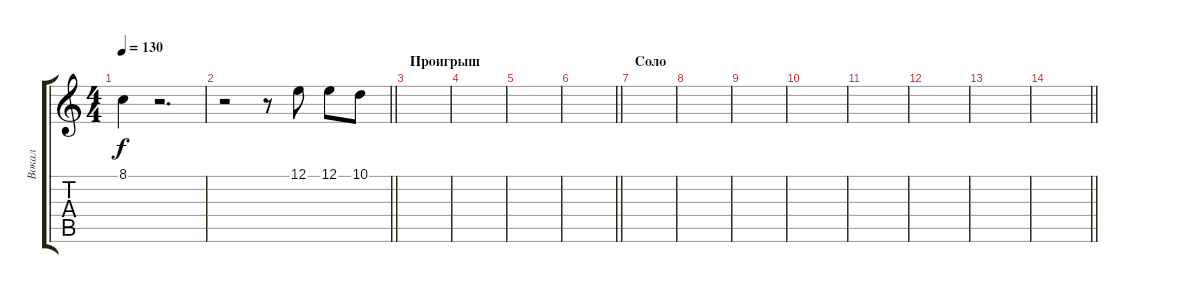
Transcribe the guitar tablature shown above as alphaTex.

\track ("Вокал" "Вокал") {instrument flute}
\staff {score tabs}
\tuning (E4 B3 G3 D3 A2 E2) {hide}
\ts (4 4)
\tempo 130
\clef g2
\ks c
8.1.4{dy f} r.2{d} |
\barLineRight lightlight
r.2 r.8 12.1.8 12.1.8 10.1.8 |
\section ("" "Проигрыш")
|
|
|
\barLineRight lightlight
|
\section ("" "Соло")
|
|
|
|
|
|
|
\barLineRight lightlight
